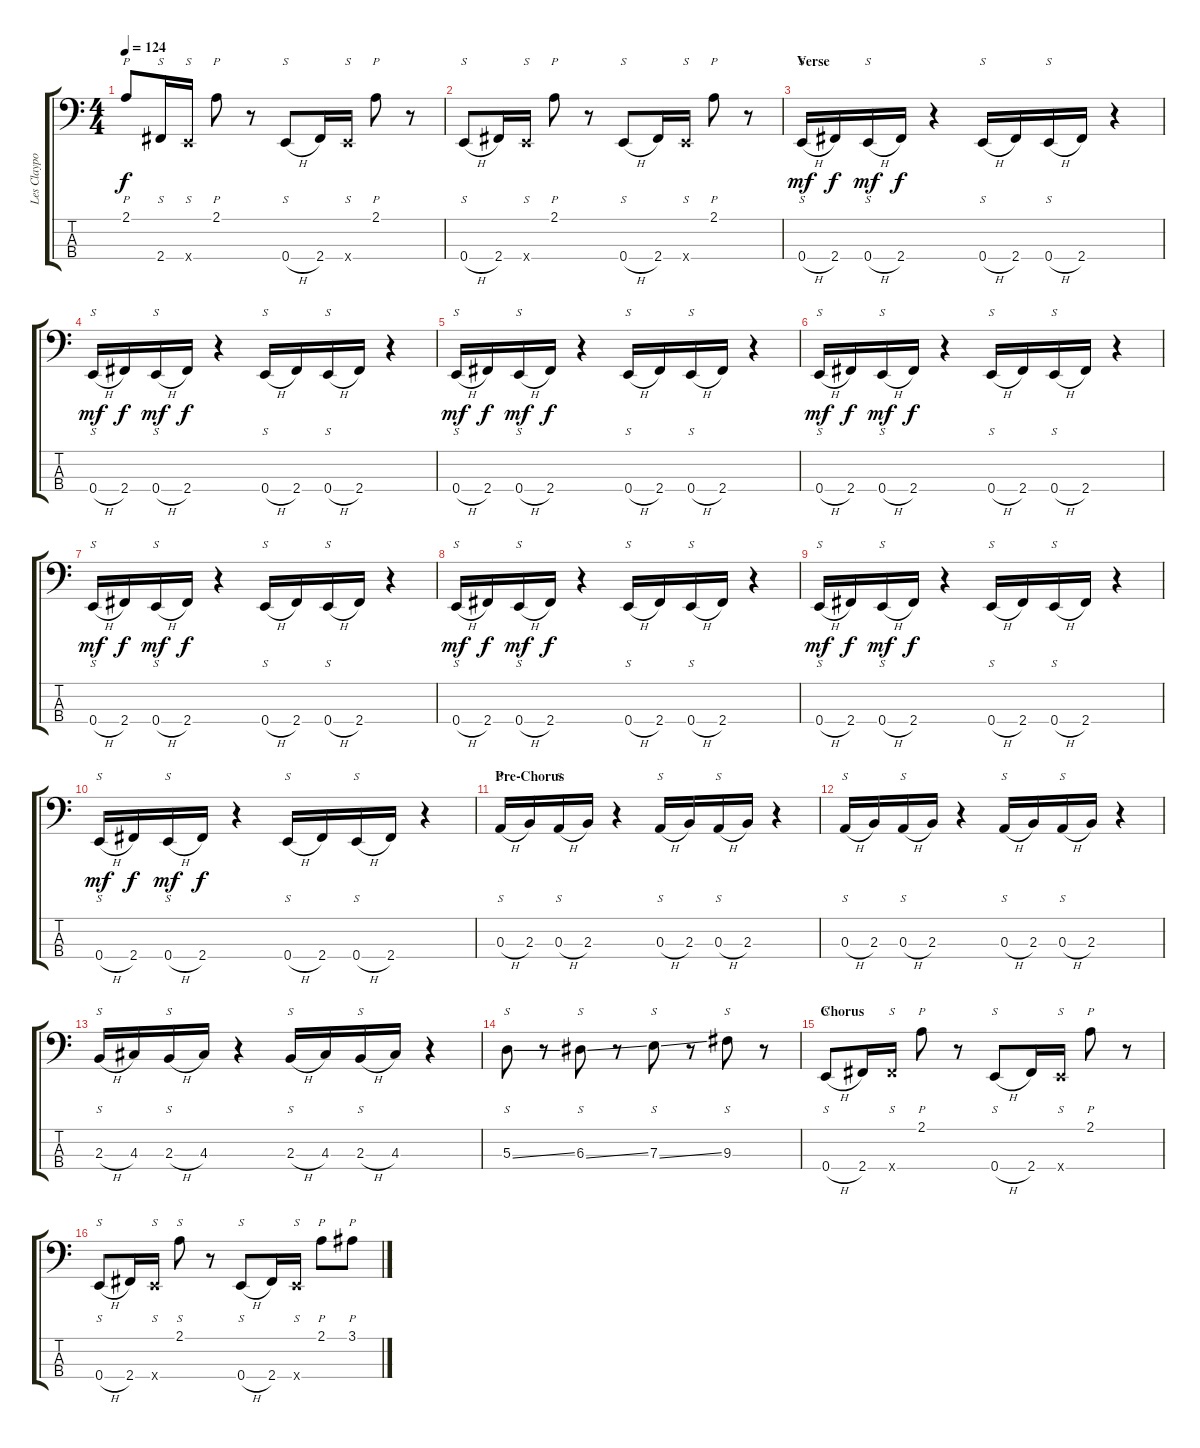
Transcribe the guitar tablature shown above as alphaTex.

\track ("Les Claypool / Bass" "Les Claypo") {instrument slapbass2}
\staff {score tabs}
\tuning (G2 D2 A1 E1) {hide}
\ts (4 4)
\tempo 124
\clef f4
\ks c
2.1.8{p dy f} 2.4.16{s} 0.4{x}.16{s} 2.1.8{p} r.8 0.4{h}.8{s} 2.4.16 0.4{x}.16{s} 2.1.8{p} r.8 |
0.4{h}.8{s} 2.4.16 0.4{x}.16{s} 2.1.8{p} r.8 0.4{h}.8{s} 2.4.16 0.4{x}.16{s} 2.1.8{p} r.8 |
\section ("" "Verse")
0.4{h}.16{s dy mf} 2.4.16{dy f} 0.4{h}.16{s dy mf} 2.4.16{dy f} r.4 0.4{h}.16{s} 2.4.16 0.4{h}.16{s} 2.4.16 r.4 |
0.4{h}.16{s dy mf} 2.4.16{dy f} 0.4{h}.16{s dy mf} 2.4.16{dy f} r.4 0.4{h}.16{s} 2.4.16 0.4{h}.16{s} 2.4.16 r.4 |
0.4{h}.16{s dy mf} 2.4.16{dy f} 0.4{h}.16{s dy mf} 2.4.16{dy f} r.4 0.4{h}.16{s} 2.4.16 0.4{h}.16{s} 2.4.16 r.4 |
0.4{h}.16{s dy mf} 2.4.16{dy f} 0.4{h}.16{s dy mf} 2.4.16{dy f} r.4 0.4{h}.16{s} 2.4.16 0.4{h}.16{s} 2.4.16 r.4 |
0.4{h}.16{s dy mf} 2.4.16{dy f} 0.4{h}.16{s dy mf} 2.4.16{dy f} r.4 0.4{h}.16{s} 2.4.16 0.4{h}.16{s} 2.4.16 r.4 |
0.4{h}.16{s dy mf} 2.4.16{dy f} 0.4{h}.16{s dy mf} 2.4.16{dy f} r.4 0.4{h}.16{s} 2.4.16 0.4{h}.16{s} 2.4.16 r.4 |
0.4{h}.16{s dy mf} 2.4.16{dy f} 0.4{h}.16{s dy mf} 2.4.16{dy f} r.4 0.4{h}.16{s} 2.4.16 0.4{h}.16{s} 2.4.16 r.4 |
0.4{h}.16{s dy mf} 2.4.16{dy f} 0.4{h}.16{s dy mf} 2.4.16{dy f} r.4 0.4{h}.16{s} 2.4.16 0.4{h}.16{s} 2.4.16 r.4 |
\section ("" "Pre-Chorus")
0.3{h}.16{s} 2.3.16 0.3{h}.16{s} 2.3.16 r.4 0.3{h}.16{s} 2.3.16 0.3{h}.16{s} 2.3.16 r.4 |
0.3{h}.16{s} 2.3.16 0.3{h}.16{s} 2.3.16 r.4 0.3{h}.16{s} 2.3.16 0.3{h}.16{s} 2.3.16 r.4 |
2.3{h}.16{s} 4.3.16 2.3{h}.16{s} 4.3.16 r.4 2.3{h}.16{s} 4.3.16 2.3{h}.16{s} 4.3.16 r.4 |
5.3{ss}.8{s} r.8 6.3{ss}.8{s} r.8 7.3{ss}.8{s} r.8 9.3.8{s} r.8 |
\section ("" "Chorus")
0.4{h}.8{s} 2.4.16 2.4{x}.16{s} 2.1.8{p} r.8 0.4{h}.8{s} 2.4.16 0.4{x}.16{s} 2.1.8{p} r.8 |
0.4{h}.8{s} 2.4.16 0.4{x}.16{s} 2.1.8{s} r.8 0.4{h}.8{s} 2.4.16 0.4{x}.16{s} 2.1.8{p} 3.1.8{p}
